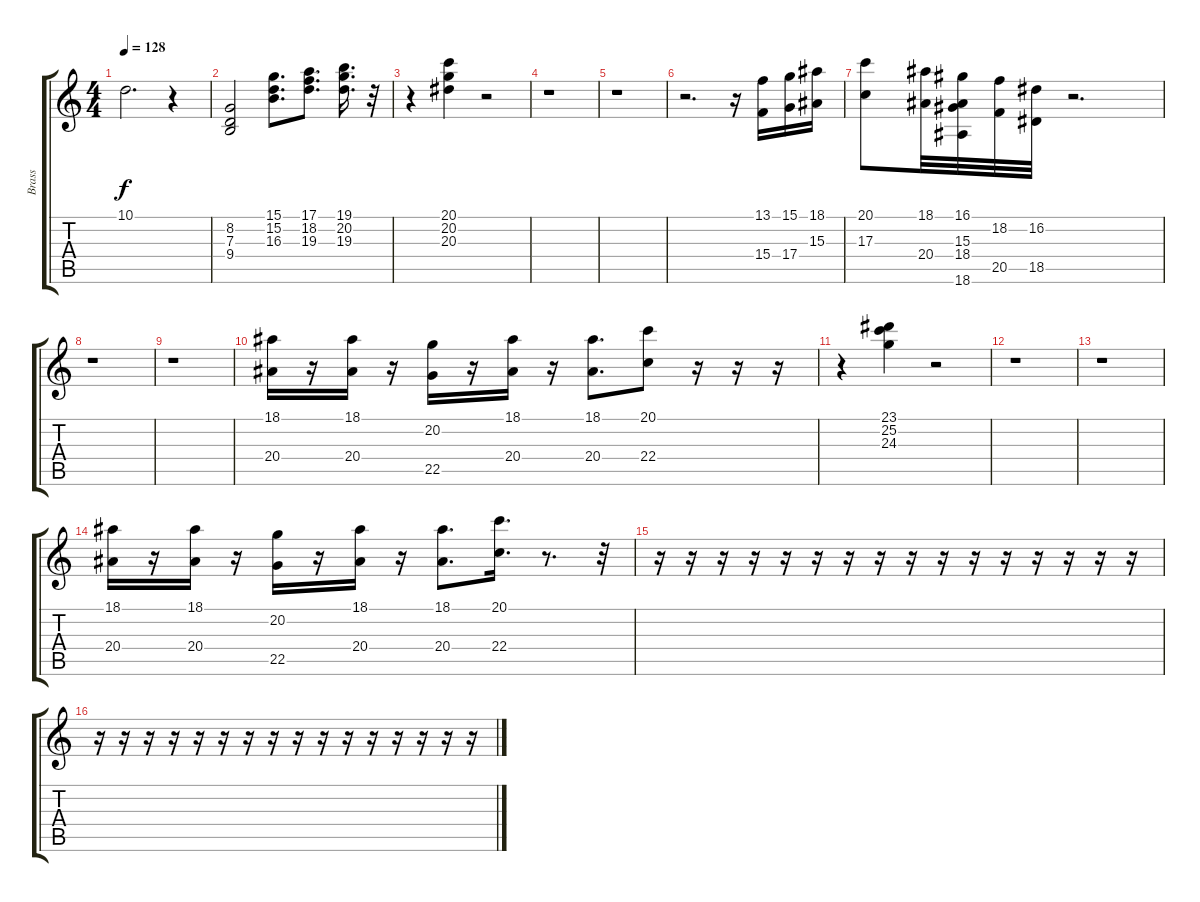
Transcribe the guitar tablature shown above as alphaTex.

\track ("Brass" "Brass") {instrument brasssection}
\staff {score tabs}
\tuning (E4 B3 G3 D3 A2 E2) {hide}
\ts (4 4)
\tempo 128
\clef g2
\ks c
10.1.2{d dy f} r.4 |
(8.2 7.3 9.4).2{instrument synthbrass1} (15.1 15.2 16.3).8{d} (17.1 18.2 19.3).8{d} (19.1 20.2 19.3).16{d} r.32 |
r.4 (20.1 20.2 20.3).4 r.2 |
r.1 |
r.1 |
r.2{d} r.16 (13.1 15.4).16{instrument brasssection} (15.1 17.4).16 (18.1 15.3).16 |
(20.1 17.3).8 (18.1 20.4).32 (16.1 15.3 18.4 18.6).32 (18.2 20.5).32 (16.2 18.5).32 r.2{d} |
r.1 |
r.1 |
(18.1 20.4).16 r.16 (18.1 20.4).16 r.16 (20.2 22.5).16 r.16 (18.1 20.4).16 r.16 (18.1 20.4).8{d} (20.1 22.4).8 r.16 r.16{instrument orchestrahit} r.16 |
r.4 (23.1 25.2 24.3).4{instrument synthbrass1} r.2 |
r.1 |
r.1 |
(18.1 20.4).16{instrument brasssection} r.16 (18.1 20.4).16 r.16 (20.2 22.5).16 r.16 (18.1 20.4).16 r.16 (18.1 20.4).8{d} (20.1 22.4).16{d} r.8{d} r.32 |
r.16{instrument synthbass2} r.16 r.16 r.16 r.16 r.16 r.16 r.16 r.16 r.16 r.16 r.16 r.16 r.16 r.16 r.16 |
r.16 r.16 r.16 r.16 r.16 r.16 r.16 r.16 r.16 r.16 r.16 r.16 r.16 r.16 r.16 r.16
